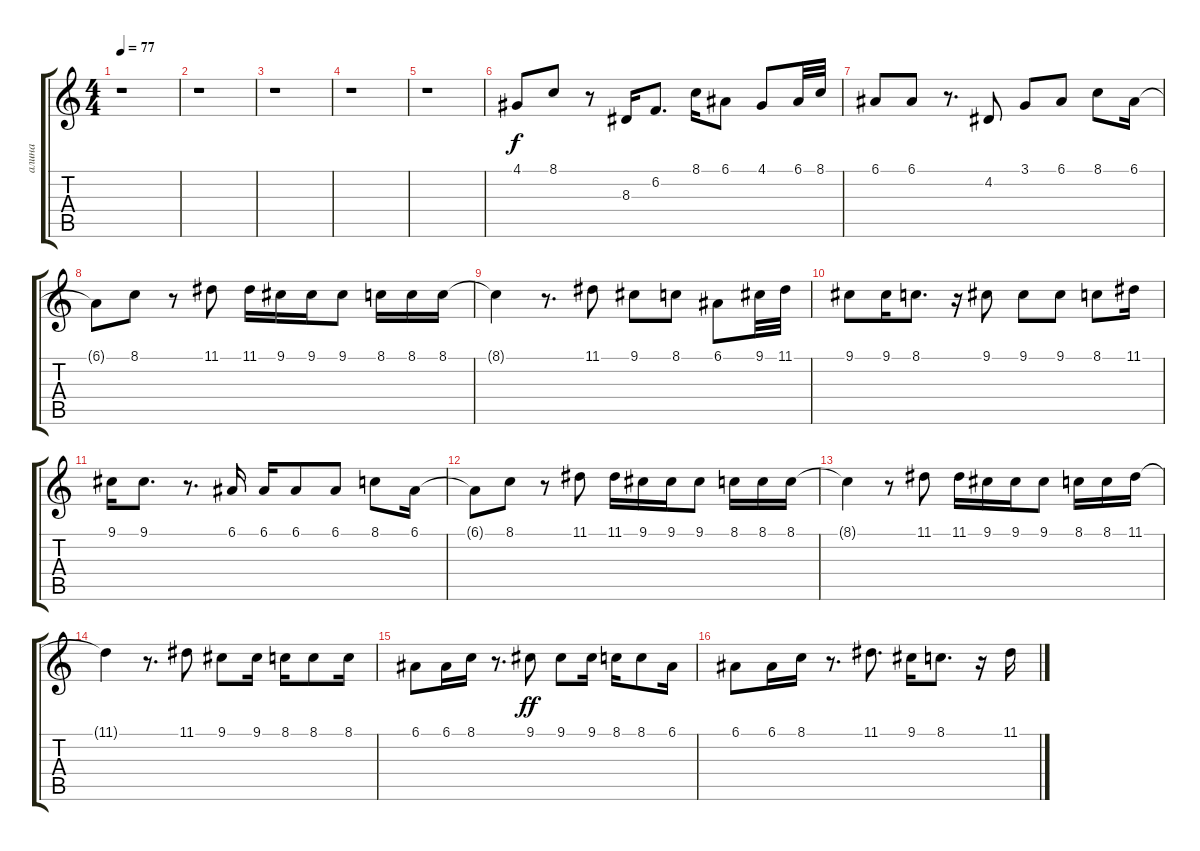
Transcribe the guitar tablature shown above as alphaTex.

\track ("алина" "алина") {instrument lead6voice}
\staff {score tabs}
\tuning (E4 B3 G3 D3 A2 E2) {hide}
\ts (4 4)
\tempo 77
\clef g2
\ks c
r.1{dy f} |
r.1 |
r.1 |
r.1 |
r.1 |
4.1.8 8.1.8 r.8 8.3.16 6.2.8{d} 8.1.16 6.1.8 4.1.8 6.1.32 8.1.32 |
6.1.8 6.1.8 r.8{d} 4.2.8 3.1.8 6.1.8 8.1.8 6.1.16 |
6.1{t}.8 8.1.8 r.8 11.1.8 11.1.16 9.1.16 9.1.16 9.1.8 8.1.16 8.1.16 8.1.16 |
8.1{t}.4 r.8{d} 11.1.8 9.1.8 8.1.8 6.1.8 9.1.32 11.1.32 |
9.1.8 9.1.16 8.1.8{d} r.16 9.1.8 9.1.8 9.1.8 8.1.8 11.1.16 |
9.1.16 9.1.8{d} r.8{d} 6.1.16 6.1.16 6.1.8 6.1.8 8.1.8 6.1.16 |
6.1{t}.8 8.1.8 r.8 11.1.8 11.1.16 9.1.16 9.1.16 9.1.8 8.1.16 8.1.16 8.1.16 |
8.1{t}.4 r.8 11.1.8 11.1.16 9.1.16 9.1.16 9.1.8 8.1.16 8.1.16 11.1.16 |
11.1{t}.4 r.8{d} 11.1.8 9.1.8 9.1.16 8.1.16 8.1.8 8.1.16 |
6.1.8 6.1.16 8.1.16 r.8{d} 9.1.8{dy ff} 9.1.8 9.1.16 8.1.16 8.1.8 6.1.16 |
6.1.8 6.1.16 8.1.16 r.8{d} 11.1.8{d} 9.1.16 8.1.8{d} r.16 11.1.16
